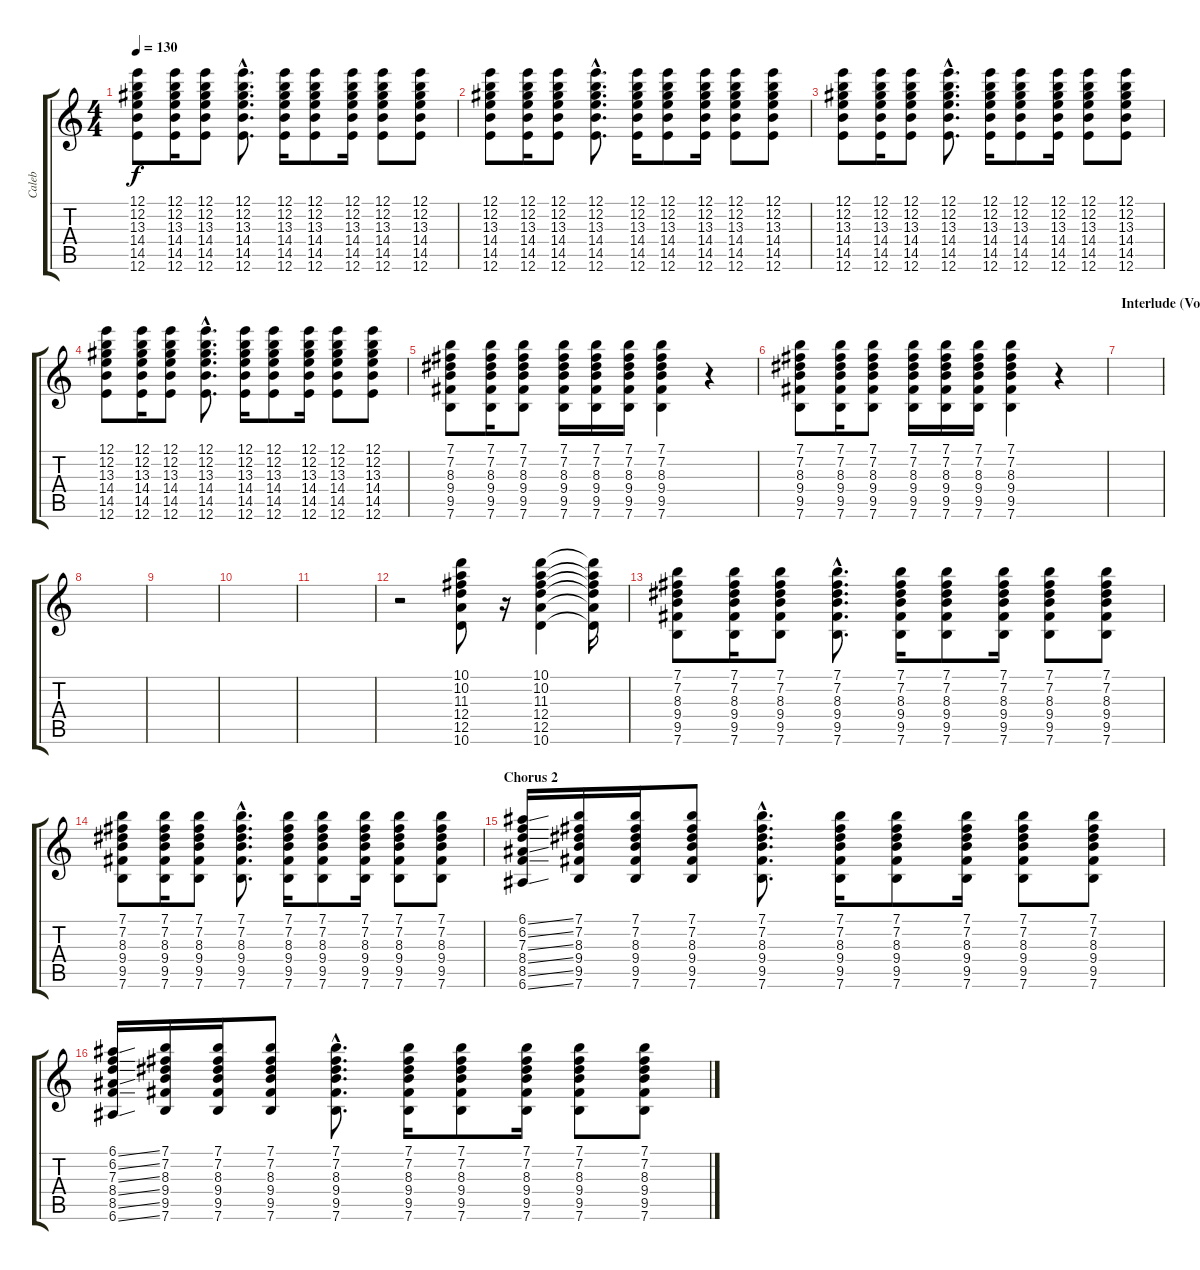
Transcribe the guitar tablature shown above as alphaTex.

\track ("Caleb" "Caleb") {instrument distortionguitar}
\staff {score tabs}
\tuning (E4 B3 G3 D3 A2 E2) {hide}
\ts (4 4)
\tempo 130
\clef g2
\ks c
(12.1 12.2 13.3 14.4 14.5 12.6).8{dy f} (12.1 12.2 13.3 14.4 14.5 12.6).16 (12.1 12.2 13.3 14.4 14.5 12.6).8 (12.1{hac} 12.2{hac} 13.3{hac} 14.4{hac} 14.5{hac} 12.6{hac}).8{d} (12.1 12.2 13.3 14.4 14.5 12.6).16 (12.1 12.2 13.3 14.4 14.5 12.6).8 (12.1 12.2 13.3 14.4 14.5 12.6).16 (12.1 12.2 13.3 14.4 14.5 12.6).8 (12.1 12.2 13.3 14.4 14.5 12.6).8 |
(12.1 12.2 13.3 14.4 14.5 12.6).8 (12.1 12.2 13.3 14.4 14.5 12.6).16 (12.1 12.2 13.3 14.4 14.5 12.6).8 (12.1{hac} 12.2{hac} 13.3{hac} 14.4{hac} 14.5{hac} 12.6{hac}).8{d} (12.1 12.2 13.3 14.4 14.5 12.6).16 (12.1 12.2 13.3 14.4 14.5 12.6).8 (12.1 12.2 13.3 14.4 14.5 12.6).16 (12.1 12.2 13.3 14.4 14.5 12.6).8 (12.1 12.2 13.3 14.4 14.5 12.6).8 |
(12.1 12.2 13.3 14.4 14.5 12.6).8 (12.1 12.2 13.3 14.4 14.5 12.6).16 (12.1 12.2 13.3 14.4 14.5 12.6).8 (12.1{hac} 12.2{hac} 13.3{hac} 14.4{hac} 14.5{hac} 12.6{hac}).8{d} (12.1 12.2 13.3 14.4 14.5 12.6).16 (12.1 12.2 13.3 14.4 14.5 12.6).8 (12.1 12.2 13.3 14.4 14.5 12.6).16 (12.1 12.2 13.3 14.4 14.5 12.6).8 (12.1 12.2 13.3 14.4 14.5 12.6).8 |
(12.1 12.2 13.3 14.4 14.5 12.6).8 (12.1 12.2 13.3 14.4 14.5 12.6).16 (12.1 12.2 13.3 14.4 14.5 12.6).8 (12.1{hac} 12.2{hac} 13.3{hac} 14.4{hac} 14.5{hac} 12.6{hac}).8{d} (12.1 12.2 13.3 14.4 14.5 12.6).16 (12.1 12.2 13.3 14.4 14.5 12.6).8 (12.1 12.2 13.3 14.4 14.5 12.6).16 (12.1 12.2 13.3 14.4 14.5 12.6).8 (12.1 12.2 13.3 14.4 14.5 12.6).8 |
(7.1 7.2 8.3 9.4 9.5 7.6).8 (7.1 7.2 8.3 9.4 9.5 7.6).16 (7.1 7.2 8.3 9.4 9.5 7.6).8 (7.1 7.2 8.3 9.4 9.5 7.6).16 (7.1 7.2 8.3 9.4 9.5 7.6).16 (7.1 7.2 8.3 9.4 9.5 7.6).16 (7.1 7.2 8.3 9.4 9.5 7.6).4 r.4 |
(7.1 7.2 8.3 9.4 9.5 7.6).8 (7.1 7.2 8.3 9.4 9.5 7.6).16 (7.1 7.2 8.3 9.4 9.5 7.6).8 (7.1 7.2 8.3 9.4 9.5 7.6).16 (7.1 7.2 8.3 9.4 9.5 7.6).16 (7.1 7.2 8.3 9.4 9.5 7.6).16 (7.1 7.2 8.3 9.4 9.5 7.6).4 r.4 |
\section ("" "Interlude (Vocal)")
|
|
|
|
|
r.2 (10.1 10.2 11.3 12.4 12.5 10.6).8 r.16 (10.1 10.2 11.3 12.4 12.5 10.6).4 (10.1{t} 10.2{t} 11.3{t} 12.4{t} 12.5{t} 10.6{t}).16 |
(7.1 7.2 8.3 9.4 9.5 7.6).8 (7.1 7.2 8.3 9.4 9.5 7.6).16 (7.1 7.2 8.3 9.4 9.5 7.6).8 (7.1{hac} 7.2{hac} 8.3{hac} 9.4{hac} 9.5{hac} 7.6{hac}).8{d} (7.1 7.2 8.3 9.4 9.5 7.6).16 (7.1 7.2 8.3 9.4 9.5 7.6).8 (7.1 7.2 8.3 9.4 9.5 7.6).16 (7.1 7.2 8.3 9.4 9.5 7.6).8 (7.1 7.2 8.3 9.4 9.5 7.6).8 |
(7.1 7.2 8.3 9.4 9.5 7.6).8 (7.1 7.2 8.3 9.4 9.5 7.6).16 (7.1 7.2 8.3 9.4 9.5 7.6).8 (7.1{hac} 7.2{hac} 8.3{hac} 9.4{hac} 9.5{hac} 7.6{hac}).8{d} (7.1 7.2 8.3 9.4 9.5 7.6).16 (7.1 7.2 8.3 9.4 9.5 7.6).8 (7.1 7.2 8.3 9.4 9.5 7.6).16 (7.1 7.2 8.3 9.4 9.5 7.6).8 (7.1 7.2 8.3 9.4 9.5 7.6).8 |
\section ("" "Chorus 2")
(6.1{ss} 6.2{ss} 7.3{ss} 8.4{ss} 8.5{ss} 6.6{ss}).16 (7.1 7.2 8.3 9.4 9.5 7.6).16 (7.1 7.2 8.3 9.4 9.5 7.6).16 (7.1 7.2 8.3 9.4 9.5 7.6).8 (7.1{hac} 7.2{hac} 8.3{hac} 9.4{hac} 9.5{hac} 7.6{hac}).8{d} (7.1 7.2 8.3 9.4 9.5 7.6).16 (7.1 7.2 8.3 9.4 9.5 7.6).8 (7.1 7.2 8.3 9.4 9.5 7.6).16 (7.1 7.2 8.3 9.4 9.5 7.6).8 (7.1 7.2 8.3 9.4 9.5 7.6).8 |
(6.1{ss} 6.2{ss} 7.3{ss} 8.4{ss} 8.5{ss} 6.6{ss}).16 (7.1 7.2 8.3 9.4 9.5 7.6).16 (7.1 7.2 8.3 9.4 9.5 7.6).16 (7.1 7.2 8.3 9.4 9.5 7.6).8 (7.1{hac} 7.2{hac} 8.3{hac} 9.4{hac} 9.5{hac} 7.6{hac}).8{d} (7.1 7.2 8.3 9.4 9.5 7.6).16 (7.1 7.2 8.3 9.4 9.5 7.6).8 (7.1 7.2 8.3 9.4 9.5 7.6).16 (7.1 7.2 8.3 9.4 9.5 7.6).8 (7.1 7.2 8.3 9.4 9.5 7.6).8
